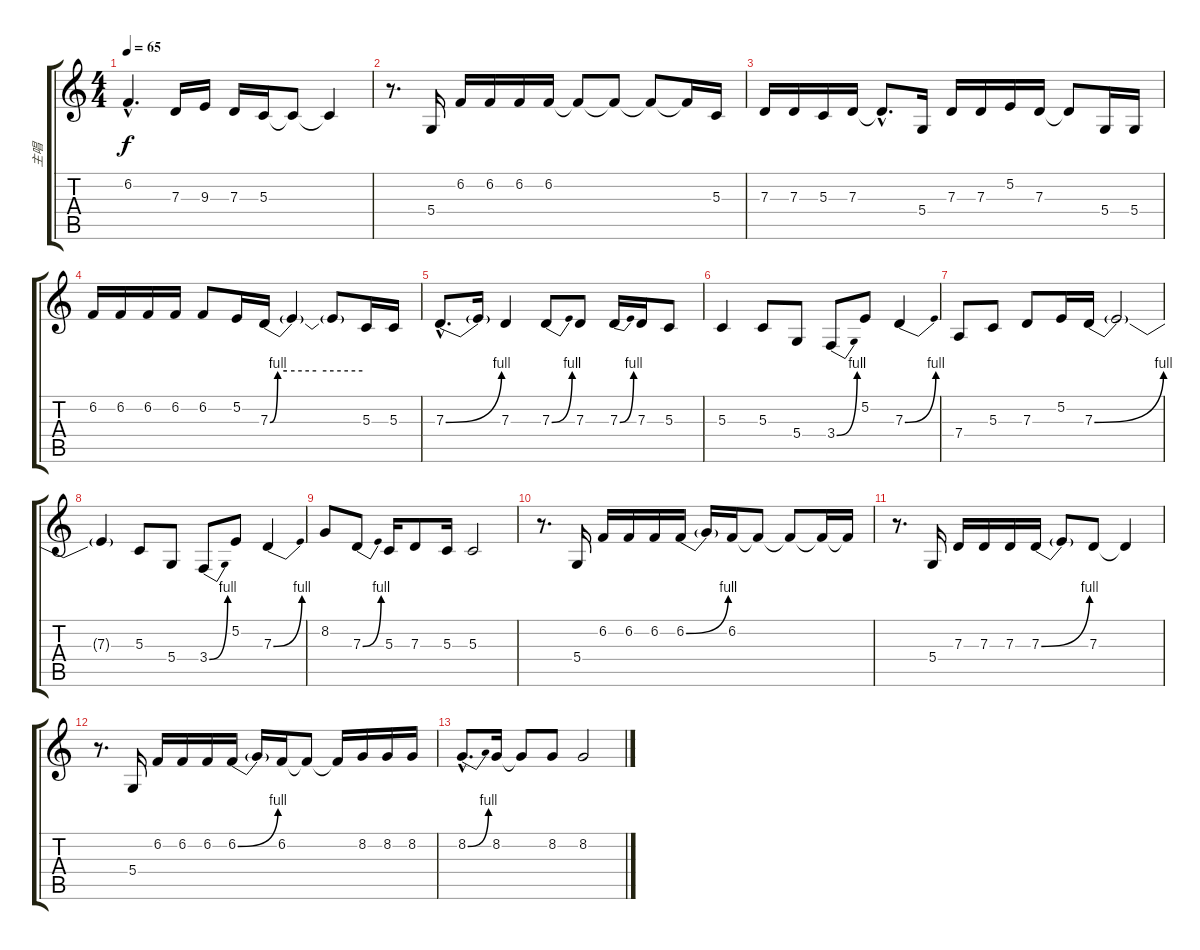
\track ("主唱" "主唱") {instrument sopranosax}
\staff {score tabs}
\tuning (E4 B3 G3 D3 A2 E2) {hide}
\ts (4 4)
\tempo 65
\clef g2
\ks c
6.2{hac t}.4{d dy f} 7.3.16 9.3.16 7.3.16 5.3.16 5.3{t}.8 5.3{t}.4 |
r.8{d} 5.4.16 6.2.16 6.2.16 6.2.16 6.2.16 6.2{t}.8 6.2{t}.8 6.2{t}.8 6.2{t}.16 5.3.16 |
7.3.16 7.3.16 5.3.16 7.3.16 7.3{hac t}.8{d} 5.4.16 7.3.16 7.3.16 5.2.16 7.3.16 7.3{t}.8 5.4.16 5.4.16 |
6.2.16 6.2.16 6.2.16 6.2.16 6.2.8 5.2.16 7.3{be (custom 0 0 5 4 11 4 30 4 60 4)}.16 7.3{t}.4 7.3{t}.8 5.3.16 5.3.16 |
7.3{be (bend 0 0 60 4) hac}.8{d} 7.3{t}.16 7.3.4 7.3{be (bend 0 0 60 4)}.8 7.3.8 7.3{be (bend 0 0 60 4)}.16 7.3.16 5.3.8 |
5.3.4 5.3.8 5.4.8 3.4{be (bend 0 0 60 4)}.8 5.2.8 7.3{be (bend 0 0 60 4)}.4 |
7.4.8 5.3.8 7.3.8 5.2.16 7.3{be (bend 0 0 60 4)}.16 7.3{t}.2 |
7.3{t}.4 5.3.8 5.4.8 3.4{be (bend 0 0 60 4)}.8 5.2.8 7.3{be (bend 0 0 60 4)}.4 |
8.2.8 7.3{be (bend 0 0 60 4)}.8 5.3.16 7.3.8 5.3.16 5.3.2 |
r.8{d} 5.4.16 6.2.16 6.2.16 6.2.16 6.2{be (bend 0 0 60 4)}.16 6.2{t}.16 6.2.16 6.2{t}.8 6.2{t}.8 6.2{t}.16 6.2{t}.16 |
r.8{d} 5.4.16 7.3.16 7.3.16 7.3.16 7.3{be (bend 0 0 60 4)}.16 7.3{t}.8 7.3.8 7.3{t}.4 |
r.8{d} 5.4.16 6.2.16 6.2.16 6.2.16 6.2{be (bend 0 0 60 4)}.16 6.2{t}.16 6.2.16 6.2{t}.8 6.2{t}.16 8.2.16 8.2.16 8.2.16 |
8.2{be (bend 0 0 60 4) hac}.8{d} 8.2.16 8.2{t}.8 8.2.8 8.2.2
